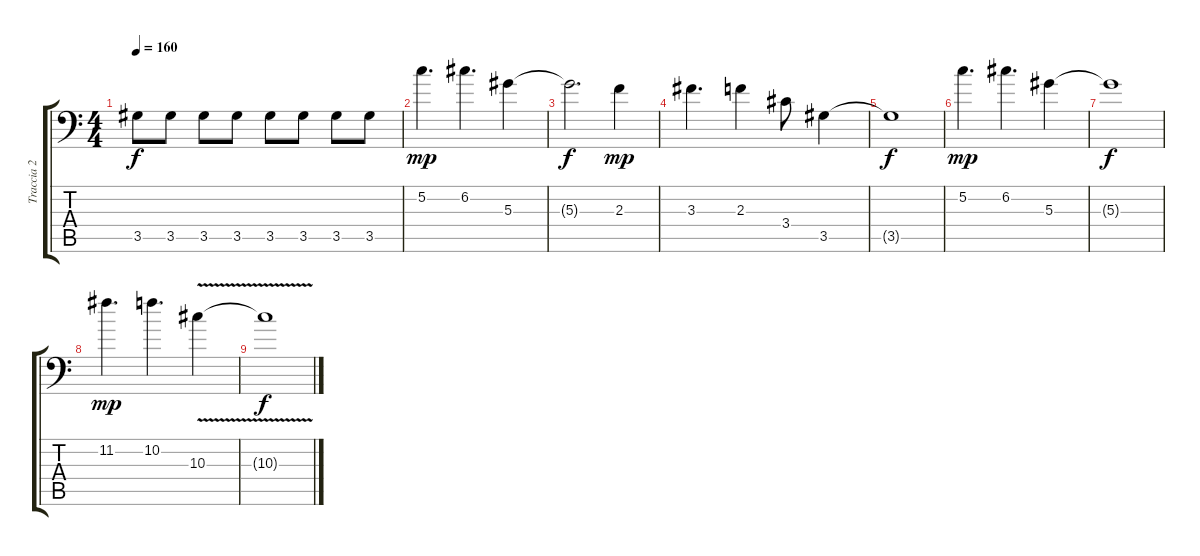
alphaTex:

\track ("Traccia 2" "Traccia 2") {instrument distortionguitar}
\staff {score tabs}
\tuning (C4 G3 Eb3 Bb2 F2 Bb1) {hide}
\ts (4 4)
\tempo 160
\clef f4
\ks c
3.5.8{dy f} 3.5.8 3.5.8 3.5.8 3.5.8 3.5.8 3.5.8 3.5.8 |
5.2.4{d dy mp} 6.2.4{d} 5.3.4 |
5.3{t}.2{d dy f} 2.3.4{dy mp} |
3.3.4{d} 2.3.4 3.4.8 3.5.4 |
3.5{t}.1{dy f} |
5.2.4{d dy mp} 6.2.4{d} 5.3.4 |
5.3{t}.1{dy f} |
11.2.4{d dy mp} 10.2.4{d} 10.3{v}.4 |
10.3{v t}.1{dy f}
